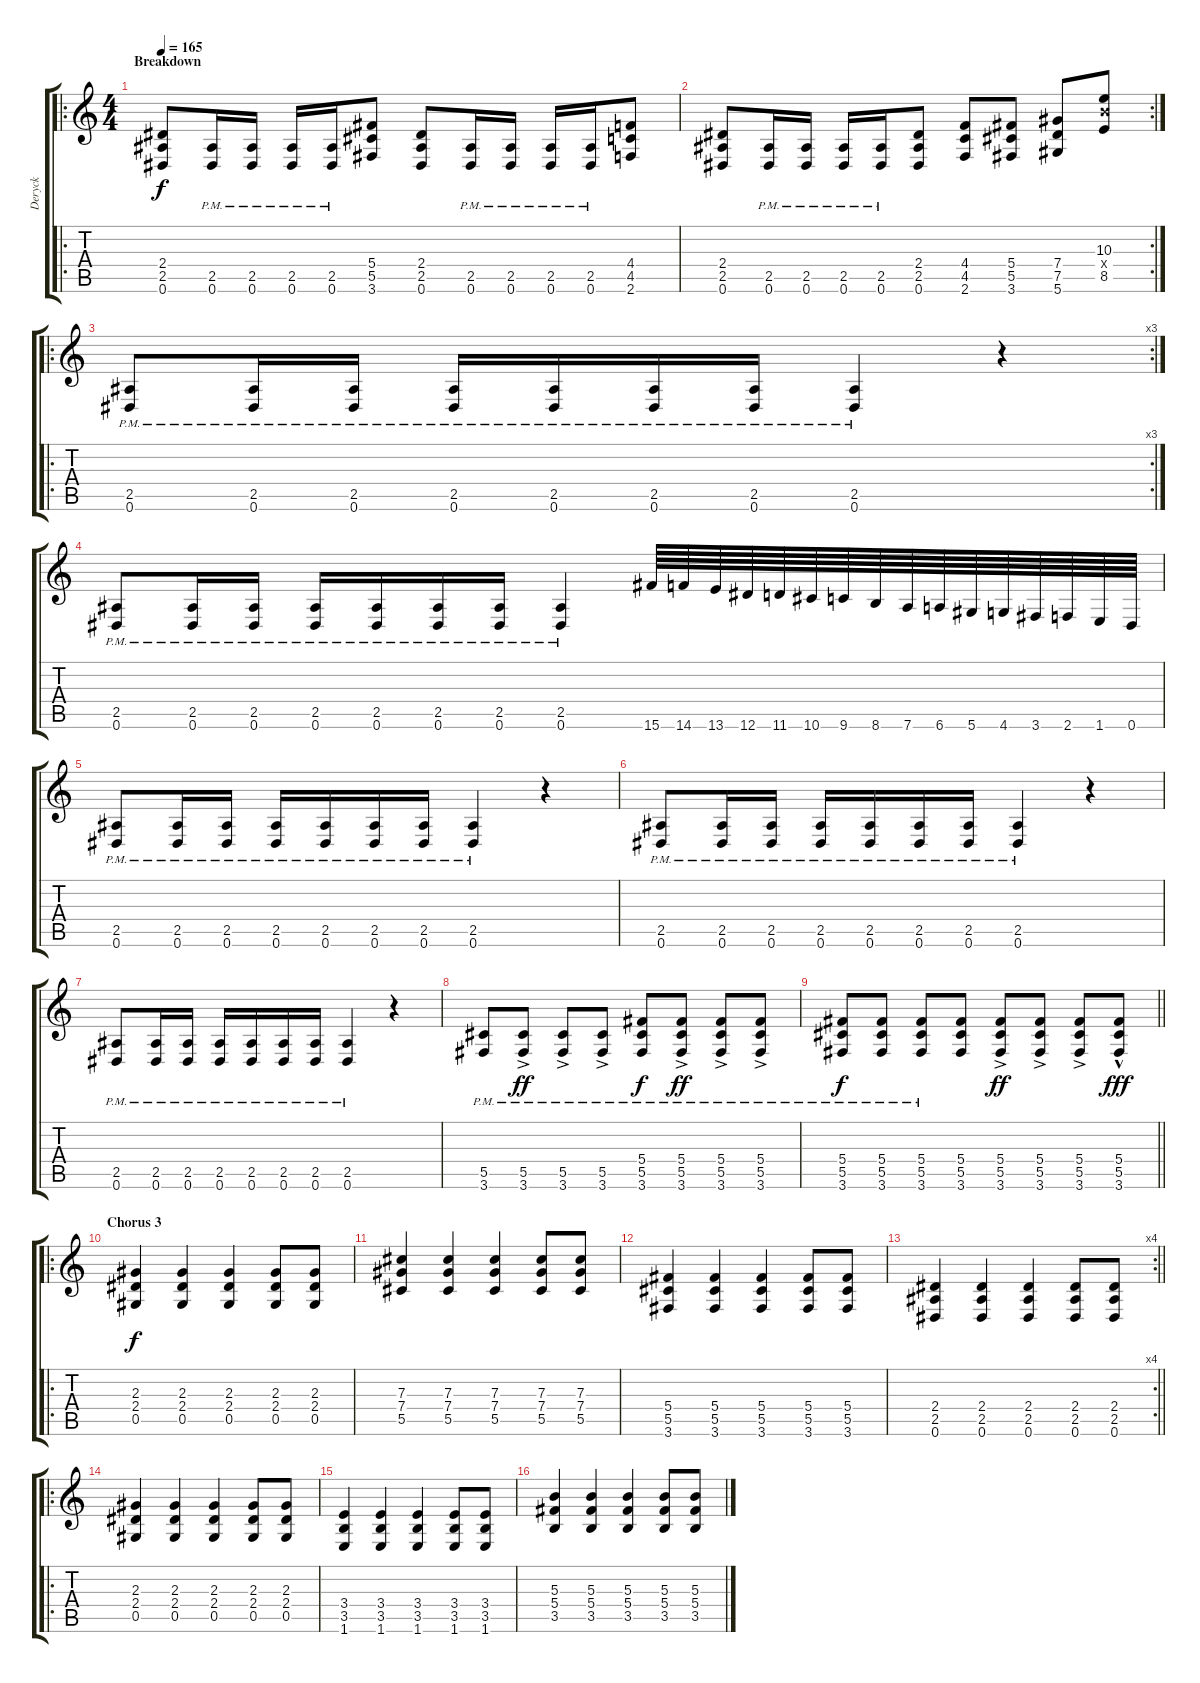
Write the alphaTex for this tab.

\track ("Deryck" "Deryck") {instrument distortionguitar}
\staff {score tabs}
\tuning (Eb4 Bb3 Gb3 Db3 Ab2 Eb2) {hide}
\ro
\ts (4 4)
\section ("" "Breakdown")
\tempo 165
\clef g2
\ks c
(2.4 2.5 0.6).8{dy f} (2.5{pm} 0.6{pm}).16 (2.5{pm} 0.6{pm}).16 (2.5{pm} 0.6{pm}).16 (2.5{pm} 0.6{pm}).16 (5.4 5.5 3.6).8 (2.4 2.5 0.6).8 (2.5{pm} 0.6{pm}).16 (2.5{pm} 0.6{pm}).16 (2.5{pm} 0.6{pm}).16 (2.5{pm} 0.6{pm}).16 (4.4 4.5 2.6).8 |
\rc 2
(2.4 2.5 0.6).8 (2.5{pm} 0.6{pm}).16 (2.5{pm} 0.6{pm}).16 (2.5{pm} 0.6{pm}).16 (2.5{pm} 0.6{pm}).16 (2.4 2.5 0.6).8 (4.4 4.5 2.6).8 (5.4 5.5 3.6).8 (7.4 7.5 5.6).8 (10.3 10.4{x} 8.5).8 |
\ro
\rc 3
(2.5{pm} 0.6{pm}).8 (2.5{pm} 0.6{pm}).16 (2.5{pm} 0.6{pm}).16 (2.5{pm} 0.6{pm}).16 (2.5{pm} 0.6{pm}).16 (2.5{pm} 0.6{pm}).16 (2.5{pm} 0.6{pm}).16 (2.5{pm} 0.6{pm}).4 r.4 |
(2.5{pm} 0.6{pm}).8 (2.5{pm} 0.6{pm}).16 (2.5{pm} 0.6{pm}).16 (2.5{pm} 0.6{pm}).16 (2.5{pm} 0.6{pm}).16 (2.5{pm} 0.6{pm}).16 (2.5{pm} 0.6{pm}).16 (2.5{pm} 0.6{pm}).4 15.6.64 14.6.64 13.6.64 12.6.64 11.6.64 10.6.64 9.6.64 8.6.64 7.6.64 6.6.64 5.6.64 4.6.64 3.6.64 2.6.64 1.6.64 0.6.64 |
(2.5{pm} 0.6{pm}).8 (2.5{pm} 0.6{pm}).16 (2.5{pm} 0.6{pm}).16 (2.5{pm} 0.6{pm}).16 (2.5{pm} 0.6{pm}).16 (2.5{pm} 0.6{pm}).16 (2.5{pm} 0.6{pm}).16 (2.5{pm} 0.6{pm}).4 r.4 |
(2.5{pm} 0.6{pm}).8 (2.5{pm} 0.6{pm}).16 (2.5{pm} 0.6{pm}).16 (2.5{pm} 0.6{pm}).16 (2.5{pm} 0.6{pm}).16 (2.5{pm} 0.6{pm}).16 (2.5{pm} 0.6{pm}).16 (2.5{pm} 0.6{pm}).4 r.4 |
(2.5{pm} 0.6{pm}).8 (2.5{pm} 0.6{pm}).16 (2.5{pm} 0.6{pm}).16 (2.5{pm} 0.6{pm}).16 (2.5{pm} 0.6{pm}).16 (2.5{pm} 0.6{pm}).16 (2.5{pm} 0.6{pm}).16 (2.5{pm} 0.6{pm}).4 r.4 |
(5.5{pm} 3.6{pm}).8 (5.5{pm} 3.6{ac pm}).8{dy ff} (5.5{ac pm} 3.6{ac pm}).8 (5.5{ac pm} 3.6{ac pm}).8 (5.4{pm} 5.5{pm} 3.6{pm}).8{dy f} (5.4{pm} 5.5{pm} 3.6{ac pm}).8{dy ff} (5.4{pm} 5.5{ac pm} 3.6{ac pm}).8 (5.4{ac pm} 5.5{ac pm} 3.6{ac pm}).8 |
\barLineRight lightlight
(5.4{pm} 5.5{pm} 3.6{pm}).8{dy f} (5.4 5.5{pm} 3.6{pm}).8 (5.4 5.5 3.6{pm}).8 (5.4 5.5 3.6).8 (5.4 5.5 3.6{ac}).8{dy ff} (5.4 5.5{ac} 3.6{ac}).8 (5.4{ac} 5.5{ac} 3.6{ac}).8 (5.4{hac} 5.5{hac} 3.6{hac}).8{dy fff} |
\ro
\section ("" "Chorus 3")
(2.3 2.4 0.5).4{dy f} (2.3 2.4 0.5).4 (2.3 2.4 0.5).4 (2.3 2.4 0.5).8 (2.3 2.4 0.5).8 |
(7.3 7.4 5.5).4 (7.3 7.4 5.5).4 (7.3 7.4 5.5).4 (7.3 7.4 5.5).8 (7.3 7.4 5.5).8 |
(5.4 5.5 3.6).4 (5.4 5.5 3.6).4 (5.4 5.5 3.6).4 (5.4 5.5 3.6).8 (5.4 5.5 3.6).8 |
\rc 4
\barLineRight lightlight
(2.4 2.5 0.6).4 (2.4 2.5 0.6).4 (2.4 2.5 0.6).4 (2.4 2.5 0.6).8 (2.4 2.5 0.6).8 |
\ro
(2.3 2.4 0.5).4 (2.3 2.4 0.5).4 (2.3 2.4 0.5).4 (2.3 2.4 0.5).8 (2.3 2.4 0.5).8 |
(3.4 3.5 1.6).4 (3.4 3.5 1.6).4 (3.4 3.5 1.6).4 (3.4 3.5 1.6).8 (3.4 3.5 1.6).8 |
(5.3 5.4 3.5).4 (5.3 5.4 3.5).4 (5.3 5.4 3.5).4 (5.3 5.4 3.5).8 (5.3 5.4 3.5).8
